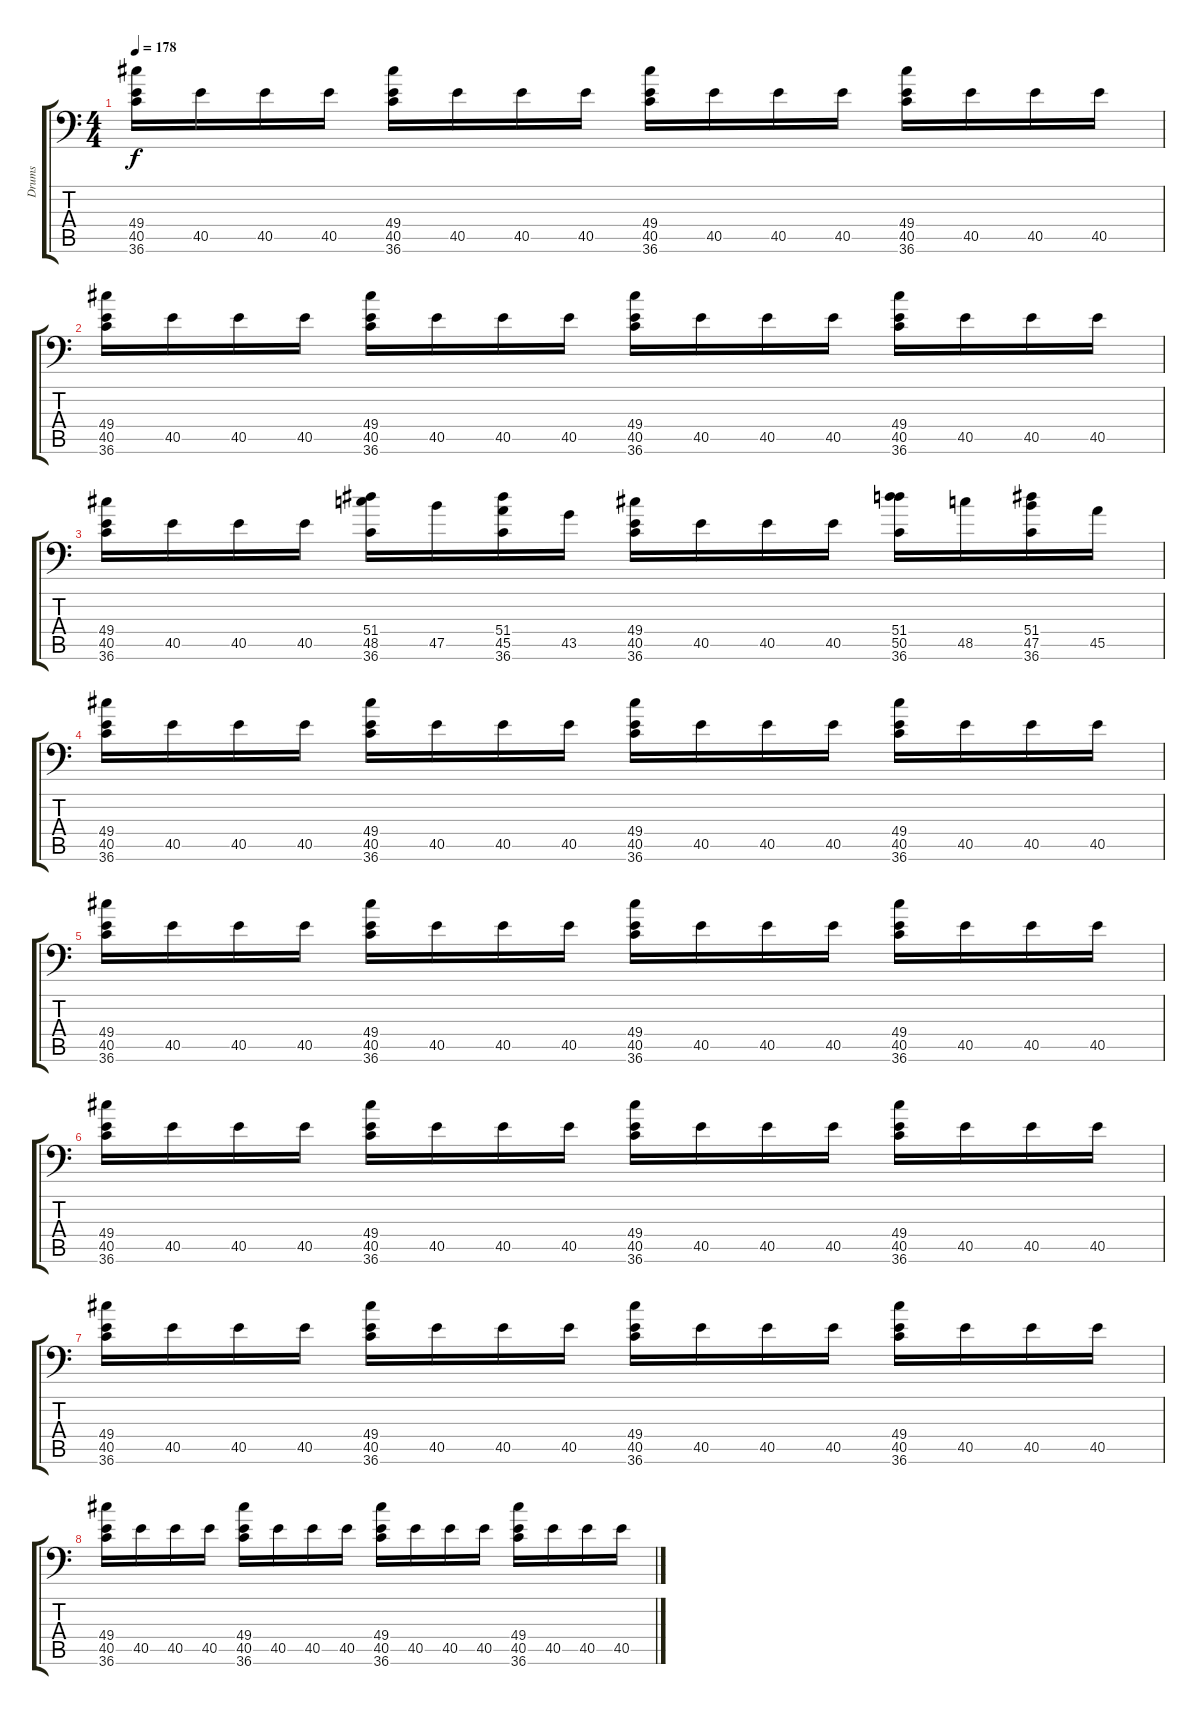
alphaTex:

\track ("Drums" "Drums") {instrument acousticgrandpiano}
\staff {score tabs}
\tuning (C-1 C-1 C-1 C-1 C-1 C-1) {hide}
\ts (4 4)
\tempo 178
\clef f4
\ks c
(49.4 40.5 36.6).16{dy f} 40.5.16 40.5.16 40.5.16 (49.4 40.5 36.6).16 40.5.16 40.5.16 40.5.16 (49.4 40.5 36.6).16 40.5.16 40.5.16 40.5.16 (49.4 40.5 36.6).16 40.5.16 40.5.16 40.5.16 |
(49.4 40.5 36.6).16 40.5.16 40.5.16 40.5.16 (49.4 40.5 36.6).16 40.5.16 40.5.16 40.5.16 (49.4 40.5 36.6).16 40.5.16 40.5.16 40.5.16 (49.4 40.5 36.6).16 40.5.16 40.5.16 40.5.16 |
(49.4 40.5 36.6).16 40.5.16 40.5.16 40.5.16 (51.4 48.5 36.6).16 47.5.16 (51.4 45.5 36.6).16 43.5.16 (49.4 40.5 36.6).16 40.5.16 40.5.16 40.5.16 (51.4 50.5 36.6).16 48.5.16 (51.4 47.5 36.6).16 45.5.16 |
(49.4 40.5 36.6).16 40.5.16 40.5.16 40.5.16 (49.4 40.5 36.6).16 40.5.16 40.5.16 40.5.16 (49.4 40.5 36.6).16 40.5.16 40.5.16 40.5.16 (49.4 40.5 36.6).16 40.5.16 40.5.16 40.5.16 |
(49.4 40.5 36.6).16 40.5.16 40.5.16 40.5.16 (49.4 40.5 36.6).16 40.5.16 40.5.16 40.5.16 (49.4 40.5 36.6).16 40.5.16 40.5.16 40.5.16 (49.4 40.5 36.6).16 40.5.16 40.5.16 40.5.16 |
(49.4 40.5 36.6).16 40.5.16 40.5.16 40.5.16 (49.4 40.5 36.6).16 40.5.16 40.5.16 40.5.16 (49.4 40.5 36.6).16 40.5.16 40.5.16 40.5.16 (49.4 40.5 36.6).16 40.5.16 40.5.16 40.5.16 |
(49.4 40.5 36.6).16 40.5.16 40.5.16 40.5.16 (49.4 40.5 36.6).16 40.5.16 40.5.16 40.5.16 (49.4 40.5 36.6).16 40.5.16 40.5.16 40.5.16 (49.4 40.5 36.6).16 40.5.16 40.5.16 40.5.16 |
(49.4 40.5 36.6).16 40.5.16 40.5.16 40.5.16 (49.4 40.5 36.6).16 40.5.16 40.5.16 40.5.16 (49.4 40.5 36.6).16 40.5.16 40.5.16 40.5.16 (49.4 40.5 36.6).16 40.5.16 40.5.16 40.5.16
